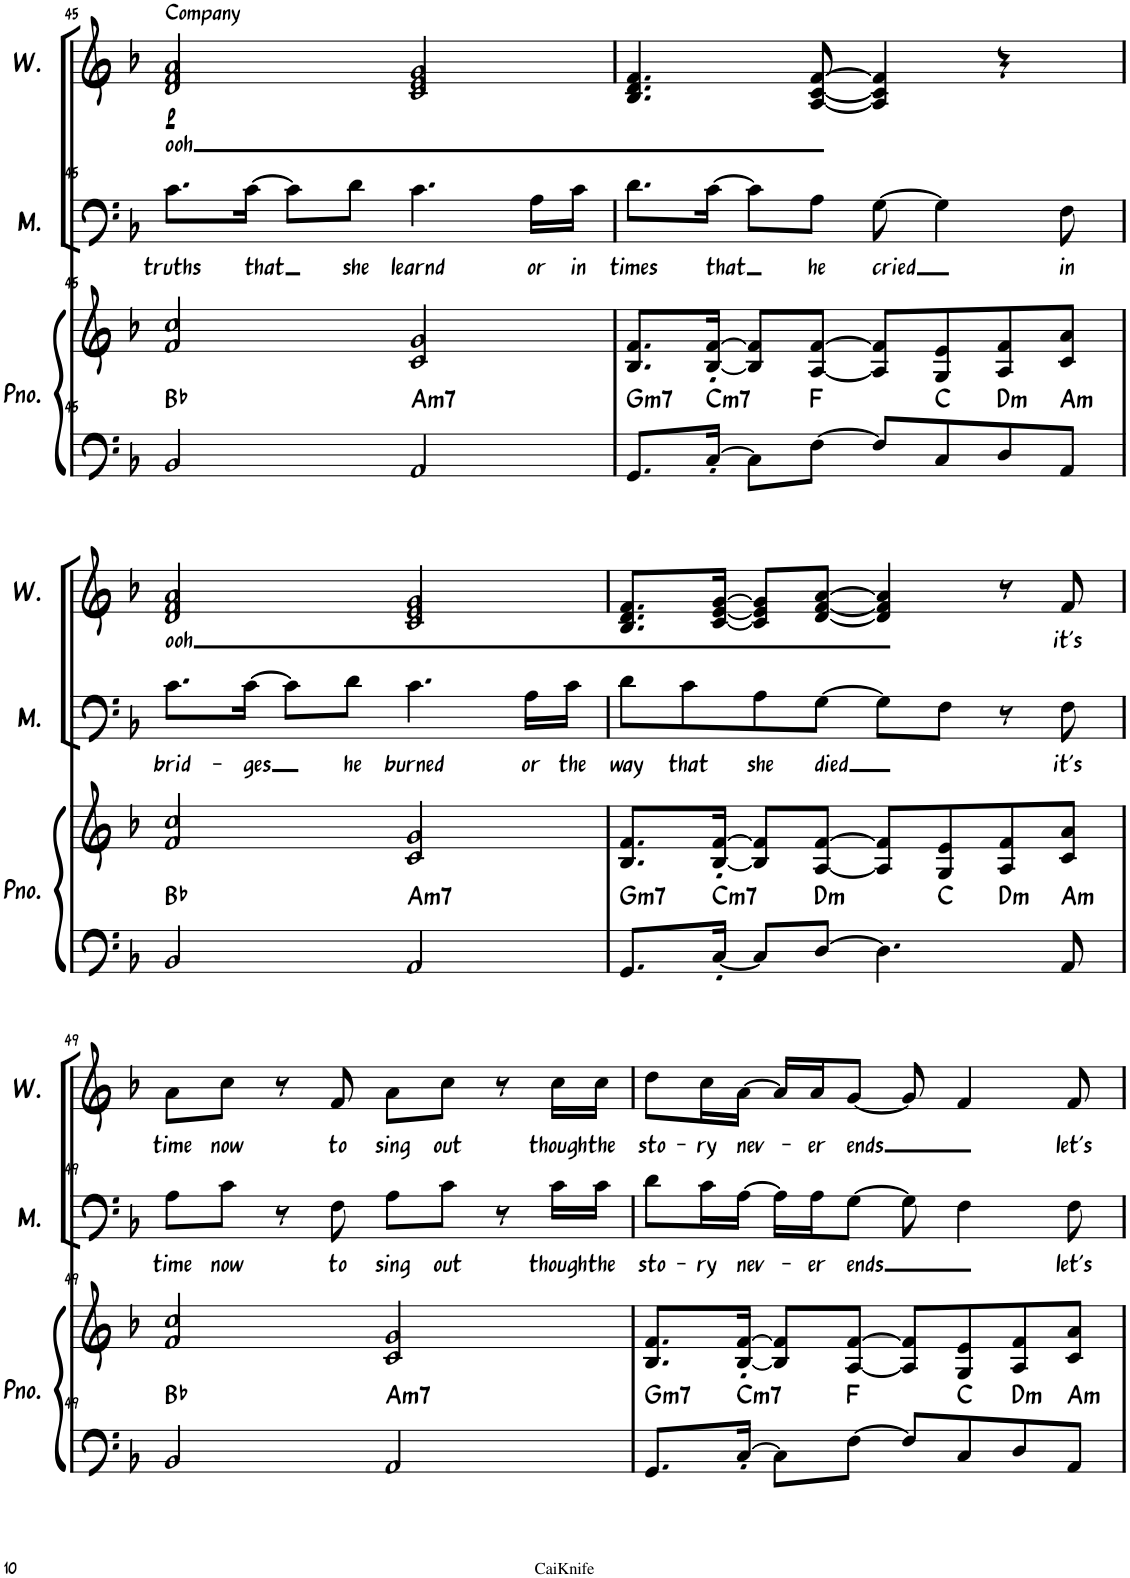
**kern	**kern	**harte	**kern	**text	**kern	**text	**dynam
*part3	*part3	*part3	*part2	*part2	*part1	*part1	*part1
*staff4	*staff3	*	*staff2	*staff2	*staff1	*staff1	*staff1
*I"钢琴	*	*	*I"男声	*	*I"女声	*	*
!!LO:PB:g=z
*clefF4	*clefG2	*	*clefF4	*	*clefG2	*	*
*k[b-]	*k[b-]	*	*k[b-]	*	*k[b-]	*	*
*M4/4	*M4/4	*	*M4/4	*	*M4/4	*	*
=45	=45	=45	=45	=45	=45	=45	=45
!	!	!	!	!	!LO:TX:a:t=Company	!	!
!	!	!	!	!LO:LY:b	!	!LO:LY:b	!LO:DY:b
2BB-/	2f/ 2cc/	Bb:maj	8.c\L	truths	2d/ 2f/ 2a/	ooh	p
!	!	!	!	!LO:LY:b	!	!	!
.	.	.	[16c\Jk	that	.	.	.
.	.	.	8c\L]	.	.	.	.
!	!	!	!	!LO:LY:b	!	!	!
.	.	.	8d\J	she	.	.	.
!	!	!LO:H:kt=m7	!	!LO:LY:b	!	!	!
2AA/	2c/ 2g/	A:min7	4.c\	learnd	2c/ 2e/ 2g/	.	.
!	!	!	!	!LO:LY:b	!	!	!
.	.	.	16A\LL	or	.	.	.
!	!	!	!	!LO:LY:b	!	!	!
.	.	.	16c\JJ	in	.	.	.
=46	=46	=46	=46	=46	=46	=46	=46
!	!	!LO:H:kt=m7	!	!LO:LY:b	!	!	!
8.GG/L	8.B-/ 8.f/L	G:min7	8.d\L	times	4.B-/ 4.d/ 4.f/	.	.
!	!	!LO:H:kt=m7	!	!LO:LY:b	!	!	!
[16C'/Jk	[16B-/' [16f/'Jk	C:min7	[16c\Jk	that	.	.	.
8C\L]	8B-/] 8f/]L	.	8c\L]	.	.	.	.
!	!	!	!	!LO:LY:b	!	!	!
[8F\J	[8A/ [8f/J	F:maj	8A\J	he	[8A/ [8c/ [8f/	.	.
!	!	!	!	!LO:LY:b	!	!	!
8F/L]	8A/] 8f/]L	.	[8G\	cried	4A/] 4c/] 4f/]	.	.
8C/	8G/ 8e/	C:maj	4G\]	.	.	.	.
!	!	!LO:H:kt=m	!	!	!	!	!
8D/	8A/ 8f/	D:min	.	.	4r	.	.
!	!	!LO:H:kt=m	!	!LO:LY:b	!	!	!
8AA/J	8c/ 8a/J	A:min	8F\	in	.	.	.
!!LO:LB:g=z
=47	=47	=47	=47	=47	=47	=47	=47
!	!	!	!	!LO:LY:b	!	!LO:LY:b	!
2BB-/	2f/ 2cc/	Bb:maj	8.c\L	brid-	2d/ 2f/ 2a/	ooh	.
!	!	!	!	!LO:LY:b	!	!	!
.	.	.	[16c\Jk	-ges	.	.	.
.	.	.	8c\L]	.	.	.	.
!	!	!	!	!LO:LY:b	!	!	!
.	.	.	8d\J	he	.	.	.
!	!	!LO:H:kt=m7	!	!LO:LY:b	!	!	!
2AA/	2c/ 2g/	A:min7	4.c\	burned	2c/ 2e/ 2g/	.	.
!	!	!	!	!LO:LY:b	!	!	!
.	.	.	16A\LL	or	.	.	.
!	!	!	!	!LO:LY:b	!	!	!
.	.	.	16c\JJ	the	.	.	.
=48	=48	=48	=48	=48	=48	=48	=48
!	!	!LO:H:kt=m7	!	!LO:LY:b	!	!	!
8.GG/L	8.B-/ 8.f/L	G:min7	8d\L	way	8.B-/ 8.d/ 8.f/L	.	.
!	!	!	!	!LO:LY:b	!	!	!
.	.	.	8c\	that	.	.	.
!	!	!LO:H:kt=m7	!	!	!	!	!
[16C'/Jk	[16B-/' [16f/'Jk	C:min7	.	.	[16c/ [16e/ [16g/Jk	.	.
!	!	!	!	!LO:LY:b	!	!	!
8C/L]	8B-/] 8f/]L	.	8A\	she	8c/] 8e/] 8g/]L	.	.
!	!	!LO:H:kt=m	!	!LO:LY:b	!	!	!
[8D/J	[8A/ [8f/J	D:min	[8G\J	died	[8d/ [8f/ [8a/J	.	.
4.D\]	8A/] 8f/]L	.	8G\L]	.	4d/] 4f/] 4a/]	.	.
.	8G/ 8e/	C:maj	8F\J	.	.	.	.
!	!	!LO:H:kt=m	!	!	!	!	!
.	8A/ 8f/	D:min	8r	.	8r	.	.
!	!	!LO:H:kt=m	!	!LO:LY:b	!	!LO:LY:b	!
8AA/	8c/ 8a/J	A:min	8F\	it's	8f/	it's	.
!!LO:LB:g=z
=49	=49	=49	=49	=49	=49	=49	=49
!	!	!	!	!LO:LY:b	!	!LO:LY:b	!
2BB-/	2f/ 2cc/	Bb:maj	8A\L	time	8a\L	time	.
!	!	!	!	!LO:LY:b	!	!LO:LY:b	!
.	.	.	8c\J	now	8cc\J	now	.
.	.	.	8r	.	8r	.	.
!	!	!	!	!LO:LY:b	!	!LO:LY:b	!
.	.	.	8F\	to	8f/	to	.
!	!	!LO:H:kt=m7	!	!LO:LY:b	!	!LO:LY:b	!
2AA/	2c/ 2g/	A:min7	8A\L	sing	8a\L	sing	.
!	!	!	!	!LO:LY:b	!	!LO:LY:b	!
.	.	.	8c\J	out	8cc\J	out	.
.	.	.	8r	.	8r	.	.
!	!	!	!	!LO:LY:b	!	!LO:LY:b	!
.	.	.	16c\LL	though	16cc\LL	though	.
!	!	!	!	!LO:LY:b	!	!LO:LY:b	!
.	.	.	16c\JJ	the	16cc\JJ	the	.
=50	=50	=50	=50	=50	=50	=50	=50
!	!	!LO:H:kt=m7	!	!LO:LY:b	!	!LO:LY:b	!
8.GG/L	8.B-/ 8.f/L	G:min7	8d\L	sto-	8dd\L	sto-	.
!	!	!	!	!LO:LY:b	!	!LO:LY:b	!
.	.	.	16c\L	-ry	16cc\L	-ry	.
!	!	!LO:H:kt=m7	!	!LO:LY:b	!	!LO:LY:b	!
[16C'/Jk	[16B-/' [16f/'Jk	C:min7	[16A\JJ	nev-	[16a\JJ	nev-	.
8C\L]	8B-/] 8f/]L	.	16A\LL]	.	16a/LL]	.	.
!	!	!	!	!LO:LY:b	!	!LO:LY:b	!
.	.	.	16A\J	-er	16a/J	-er	.
!	!	!	!	!LO:LY:b	!	!LO:LY:b	!
[8F\J	[8A/ [8f/J	F:maj	[8G\J	ends	[8g/J	ends	.
8F/L]	8A/] 8f/]L	.	8G\]	.	8g/]	.	.
8C/	8G/ 8e/	C:maj	4F\	.	4f/	.	.
!	!	!LO:H:kt=m	!	!	!	!	!
8D/	8A/ 8f/	D:min	.	.	.	.	.
!	!	!LO:H:kt=m	!	!LO:LY:b	!	!LO:LY:b	!
8AA/J	8c/ 8a/J	A:min	8F\	let's	8f/	let's	.
=	=	=	=	=	=	=	=
*-	*-	*-	*-	*-	*-	*-	*-
